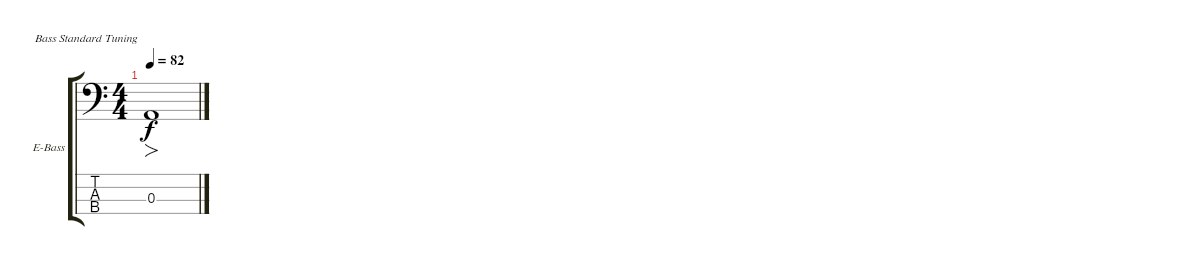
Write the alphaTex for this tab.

\defaultSystemsLayout 4
\bracketExtendMode groupsimilarinstruments
\firstSystemTrackNameOrientation horizontal
\otherSystemsTrackNameOrientation horizontal
\track ("А. Андреев" "E-Bass") {instrument electricbassfinger}
\staff {score tabs}
\tuning (G2 D2 A1 E1)
\ts (4 4)
\tempo 82
\clef f4
\ks c
0.3{t}.1{fo dy f}
